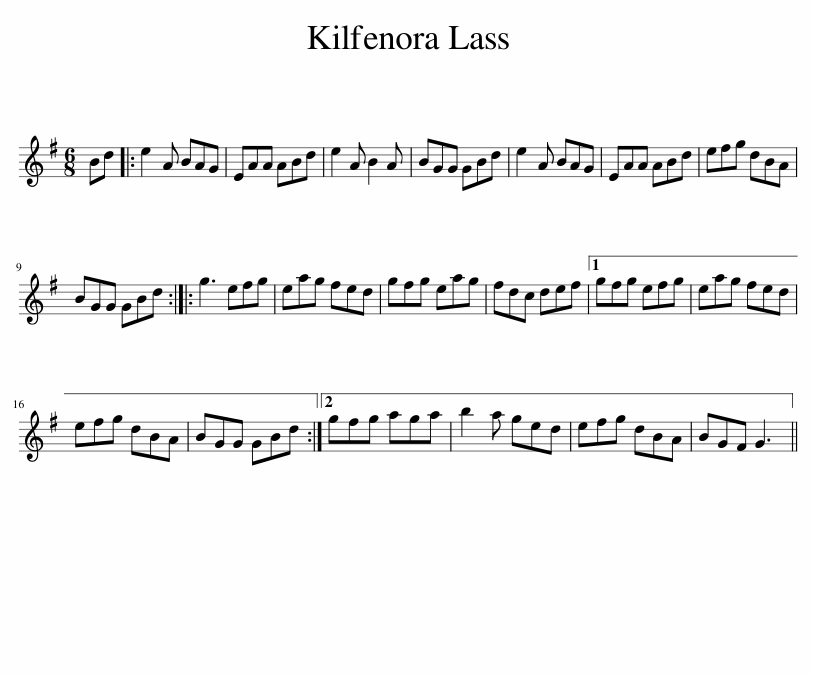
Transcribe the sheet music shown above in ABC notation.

X:1
L:1/8
M:6/8
I:linebreak $
K:G
V:1 treble
V:1
 Bd |: e2 A BAG | EAA ABd | e2 A B2 A | BGG GBd | %5
 e2 A BAG | EAA ABd | efg dBA |$ BGG GBd :: g3 efg | %10
 eag fed | gfg eag | fdc def |1 gfg efg | eag fed |$ %15
 efg dBA | BGG GBd :|2 gfg aga | b2 a ged | efg dBA | %20
 BGF G3 || %21
